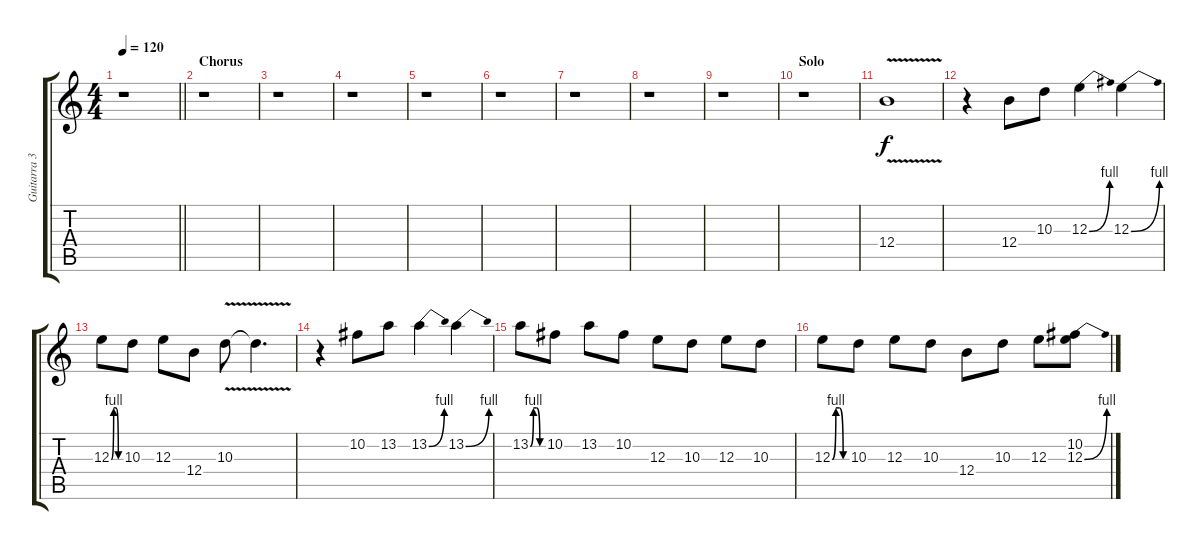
\track ("Guitarra 3" "Guitarra 3") {instrument overdrivenguitar}
\staff {score tabs}
\tuning (Db4 Ab3 E3 B2 Gb2 Db2) {hide}
\ts (4 4)
\tempo 120
\clef g2
\barLineRight lightlight
\ks c
r.1{dy f} |
\section ("" "Chorus")
r.1 |
r.1 |
r.1 |
r.1 |
r.1 |
r.1 |
r.1 |
r.1 |
\section ("" "Solo")
r.1 |
12.4{v}.1 |
r.4 12.4.8 10.3.8 12.3{be (bend 0 0 60 4)}.4 12.3{be (bend 0 0 60 4)}.4 |
12.3{be (custom 0 0 15 4 30 4 45 0 60 0)}.8 10.3.8 12.3.8 12.4.8 10.3{v}.8 10.3{t}.4{d} |
r.4 10.2.8 13.2.8 13.2{be (bend 0 0 60 4)}.4 13.2{be (bend 0 0 60 4)}.4 |
13.2{be (custom 0 0 15 4 30 4 45 0 60 0)}.8 10.2.8 13.2.8 10.2.8 12.3.8 10.3.8 12.3.8 10.3.8 |
12.3{be (custom 0 0 15 4 30 4 45 0 60 0)}.8 10.3.8 12.3.8 10.3.8 12.4.8 10.3.8 12.3.8 (10.2 12.3{be (bend 0 0 60 4)}).8
